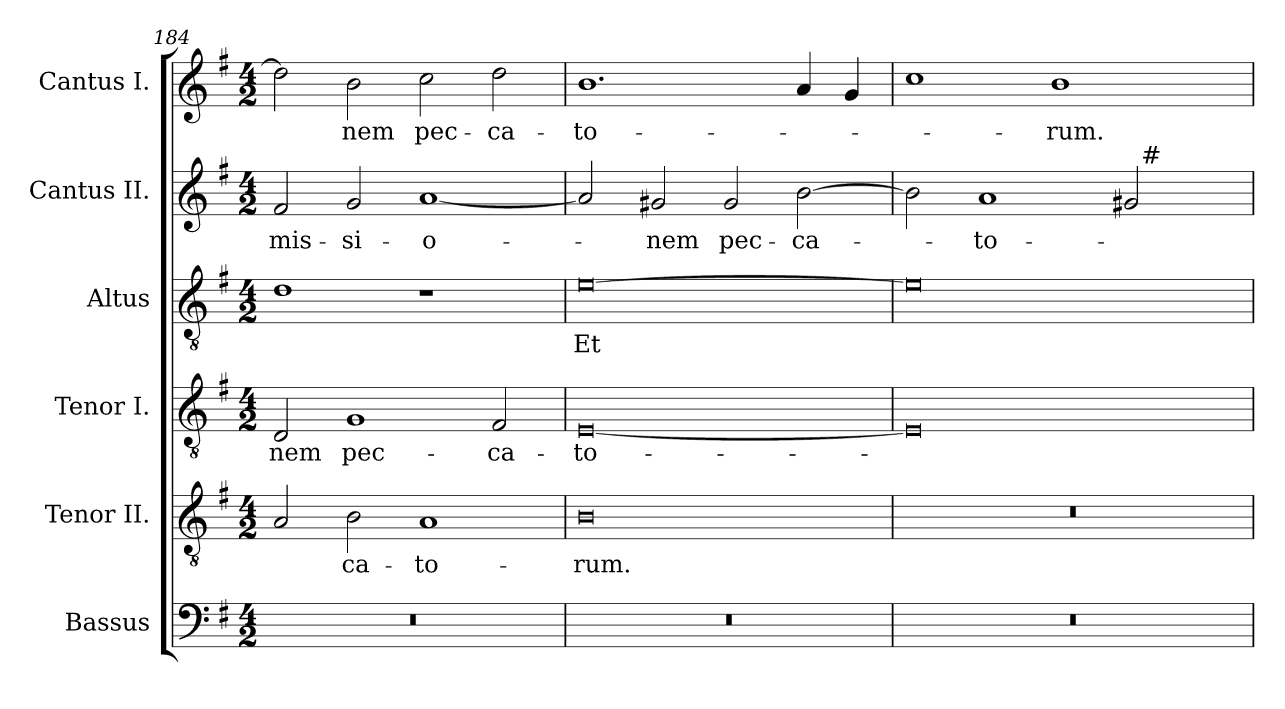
**kern	**kern	**text	**kern	**text	**kern	**text	**kern	**text	**kern	**text
*part6	*part5	*part5	*part4	*part4	*part3	*part3	*part2	*part2	*part1	*part1
*staff6	*staff5	*staff5	*staff4	*staff4	*staff3	*staff3	*staff2	*staff2	*staff1	*staff1
*I"Bassus	*I"Tenor II.	*	*I"Tenor I.	*	*I"Altus	*	*I"Cantus II.	*	*I"Cantus I.	*
*I'B.	*I'T. II.	*	*I'T. I.	*	*I'A.	*	*I'C. II	*	*I'C. I	*
*clefF4	*clefGv2	*	*clefGv2	*	*clefGv2	*	*clefG2	*	*clefG2	*
*	*ITrd7c12	*	*ITrd7c12	*	*ITrd7c12	*	*	*	*	*
*k[f#]	*k[f#]	*	*k[f#]	*	*k[f#]	*	*k[f#]	*	*k[f#]	*
*G:	*G:	*	*G:	*	*G:	*	*G:	*	*G:	*
*M4/2	*M4/2	*	*M4/2	*	*M4/2	*	*M4/2	*	*M4/2	*
=184	=184	=184	=184	=184	=184	=184	=184	=184	=184	=184
!LO:N:vis=1	!	!	!	!	!	!	!	!	!	!
!	!	!	!	!LO:LY:b:color=#000000	!	!	!	!	!	!
!	!	!	!	!	!	!	!	!LO:LY:b:color=#000000	!	!
0r	2AAi/	.	2DDi/	-nem	1Di	.	2f#i/	-mis-	2ddi\]	.
!	!	!LO:LY:b:color=#000000	!	!	!	!	!	!	!	!
!	!	!	!	!LO:LY:b:color=#000000	!	!	!	!	!	!
!	!	!	!	!	!	!	!	!LO:LY:b:color=#000000	!	!
!	!	!	!	!	!	!	!	!	!	!LO:LY:b:color=#000000
.	2BBi\	-ca-	1GGi	pec-	.	.	2gi/	-si-	2bi\	-nem
!	!	!LO:LY:b:color=#000000	!	!	!	!	!	!	!	!
!	!	!	!	!	!	!	!	!LO:LY:b:color=#000000	!	!
!	!	!	!	!	!	!	!	!	!	!LO:LY:b:color=#000000
.	1AAi	-to-	.	.	1r	.	[1ai	-o-	2cci\	pec-
!	!	!	!	!LO:LY:b:color=#000000	!	!	!	!	!	!
!	!	!	!	!	!	!	!	!	!	!LO:LY:b:color=#000000
.	.	.	2FF#i/	-ca-	.	.	.	.	2ddi\	-ca-
=185	=185	=185	=185	=185	=185	=185	=185	=185	=185	=185
!LO:N:vis=1	!	!	!	!	!	!	!	!	!	!
!	!	!LO:LY:b:color=#000000	!	!	!	!	!	!	!	!
!	!	!	!	!LO:LY:b:color=#000000	!	!	!	!	!	!
!	!	!	!	!	!	!LO:LY:b:color=#000000	!	!	!	!
!	!	!	!	!	!	!	!	!	!	!LO:LY:b:color=#000000
0r	0BBi	-rum.	[0EEi	-to-	[0Ei	Et	2ai/]	.	1.bi	-to-
!	!	!	!	!	!	!	!	!LO:LY:b:color=#000000	!	!
.	.	.	.	.	.	.	2g#Xi/	-nem	.	.
!	!	!	!	!	!	!	!	!LO:LY:b:color=#000000	!	!
.	.	.	.	.	.	.	2g#i/	pec-	.	.
!	!	!	!	!	!	!	!	!LO:LY:b:color=#000000	!	!
.	.	.	.	.	.	.	[2bi\	-ca-	4ai/	.
.	.	.	.	.	.	.	.	.	4gi/	.
=186	=186	=186	=186	=186	=186	=186	=186	=186	=186	=186
!LO:N:vis=1	!LO:N:vis=1	!	!	!	!	!	!	!	!	!
*	*	*	*	*	*	*	*^	*	*	*
0r	0r	.	0EEi]	.	0Ei]	.	2bi\]	1ryy	.	1cci	.
!	!	!	!	!	!	!	!	!	!LO:LY:b:color=#000000	!	!
.	.	.	.	.	.	.	1ai	.	-to-	.	.
!	!	!	!	!	!	!	!	!	!	!	!LO:LY:b:color=#000000
.	.	.	.	.	.	.	.	2ryy	.	1bi	-rum.
.	.	.	.	.	.	.	2g#i/	32ryy	.	.	.
.	.	.	.	.	.	.	.	256ryy	.	.	.
!	!	!	!	!	!	!	!	!LO:TX:a:t=#	!	!	!
.	.	.	.	.	.	.	.	4ryy	.	.	.
.	.	.	.	.	.	.	.	8ryy	.	.	.
.	.	.	.	.	.	.	.	16ryy	.	.	.
.	.	.	.	.	.	.	.	64..ryy	.	.	.
*	*	*	*	*	*	*	*v	*v	*	*	*
=	=	=	=	=	=	=	=	=	=	=
*-	*-	*-	*-	*-	*-	*-	*-	*-	*-	*-
